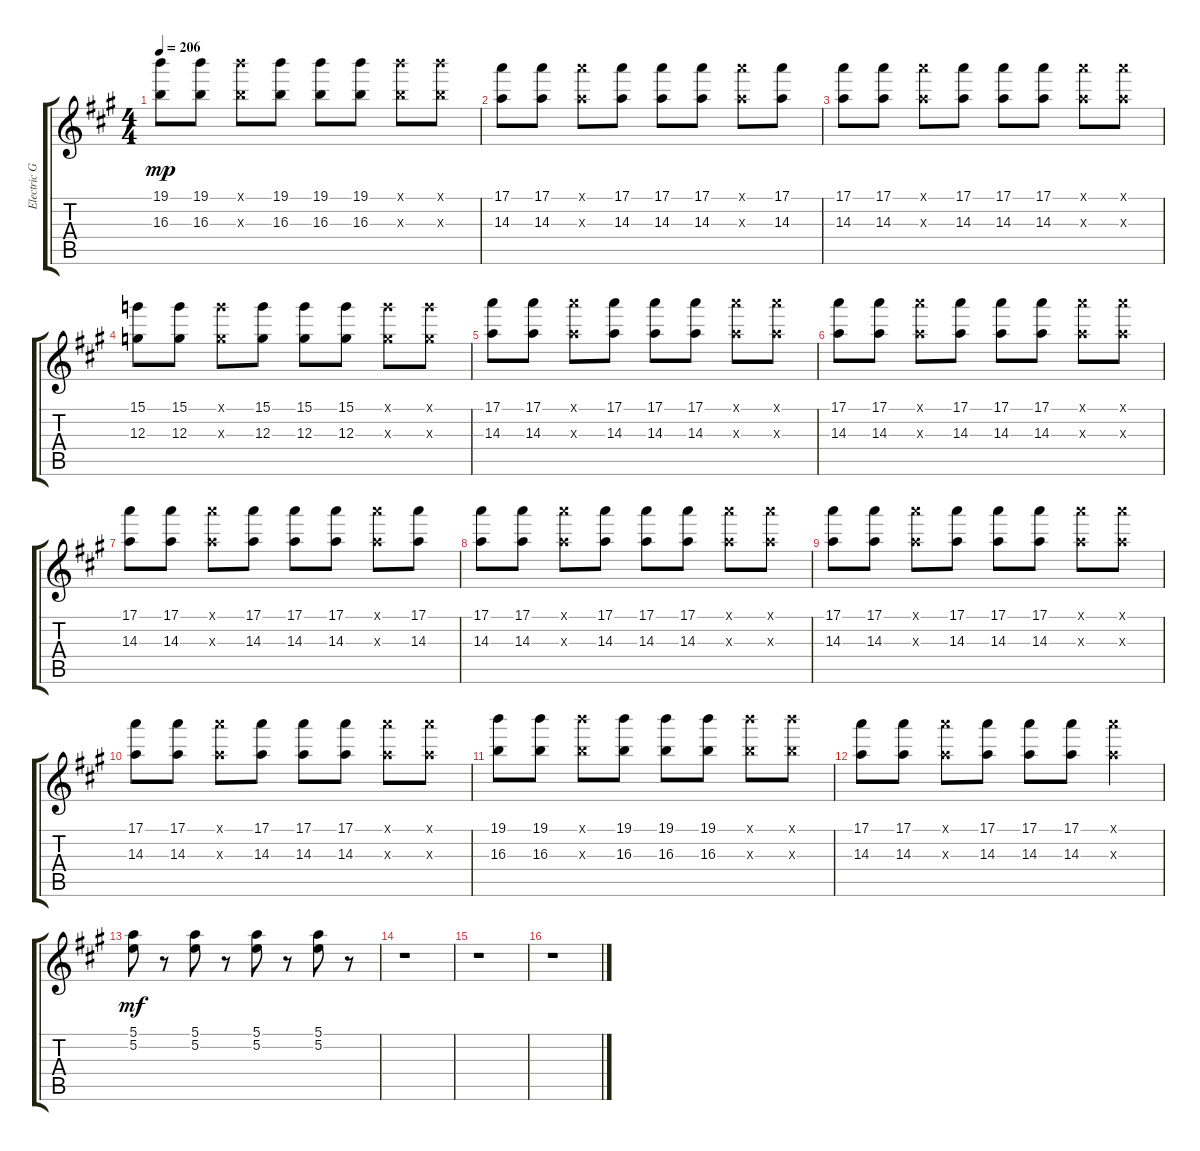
\track ("Electric Guitar" "Electric G") {instrument distortionguitar}
\staff {score tabs}
\tuning (E4 B3 G3 D3 A2 E2) {hide}
\ts (4 4)
\tempo 206
\clef g2
\ks a
(19.1 16.3).8{dy mp} (19.1 16.3).8 (19.1{x} 16.3{x}).8 (19.1 16.3).8 (19.1 16.3).8 (19.1 16.3).8 (19.1{x} 16.3{x}).8 (19.1{x} 16.3{x}).8 |
(17.1 14.3).8 (17.1 14.3).8 (17.1{x} 14.3{x}).8 (17.1 14.3).8 (17.1 14.3).8 (17.1 14.3).8 (17.1{x} 14.3{x}).8 (17.1 14.3).8 |
(17.1 14.3).8 (17.1 14.3).8 (17.1{x} 14.3{x}).8 (17.1 14.3).8 (17.1 14.3).8 (17.1 14.3).8 (17.1{x} 14.3{x}).8 (17.1{x} 14.3{x}).8 |
(15.1 12.3).8 (15.1 12.3).8 (15.1{x} 12.3{x}).8 (15.1 12.3).8 (15.1 12.3).8 (15.1 12.3).8 (15.1{x} 12.3{x}).8 (15.1{x} 12.3{x}).8 |
(17.1 14.3).8 (17.1 14.3).8 (17.1{x} 14.3{x}).8 (17.1 14.3).8 (17.1 14.3).8 (17.1 14.3).8 (17.1{x} 14.3{x}).8 (17.1{x} 14.3{x}).8 |
(17.1 14.3).8 (17.1 14.3).8 (17.1{x} 14.3{x}).8 (17.1 14.3).8 (17.1 14.3).8 (17.1 14.3).8 (17.1{x} 14.3{x}).8 (17.1{x} 14.3{x}).8 |
(17.1 14.3).8 (17.1 14.3).8 (17.1{x} 14.3{x}).8 (17.1 14.3).8 (17.1 14.3).8 (17.1 14.3).8 (17.1{x} 14.3{x}).8 (17.1 14.3).8 |
(17.1 14.3).8 (17.1 14.3).8 (17.1{x} 14.3{x}).8 (17.1 14.3).8 (17.1 14.3).8 (17.1 14.3).8 (17.1{x} 14.3{x}).8 (17.1{x} 14.3{x}).8 |
(17.1 14.3).8 (17.1 14.3).8 (17.1{x} 14.3{x}).8 (17.1 14.3).8 (17.1 14.3).8 (17.1 14.3).8 (17.1{x} 14.3{x}).8 (17.1{x} 14.3{x}).8 |
(17.1 14.3).8 (17.1 14.3).8 (17.1{x} 14.3{x}).8 (17.1 14.3).8 (17.1 14.3).8 (17.1 14.3).8 (17.1{x} 14.3{x}).8 (17.1{x} 14.3{x}).8 |
(19.1 16.3).8 (19.1 16.3).8 (19.1{x} 16.3{x}).8 (19.1 16.3).8 (19.1 16.3).8 (19.1 16.3).8 (19.1{x} 16.3{x}).8 (19.1{x} 16.3{x}).8 |
(17.1 14.3).8 (17.1 14.3).8 (17.1{x} 14.3{x}).8 (17.1 14.3).8 (17.1 14.3).8 (17.1 14.3).8 (17.1{x} 14.3{x}).4 |
(5.1 5.2).8{dy mf} r.8 (5.1 5.2).8 r.8 (5.1 5.2).8 r.8 (5.1 5.2).8 r.8 |
r.1 |
r.1 |
r.1
